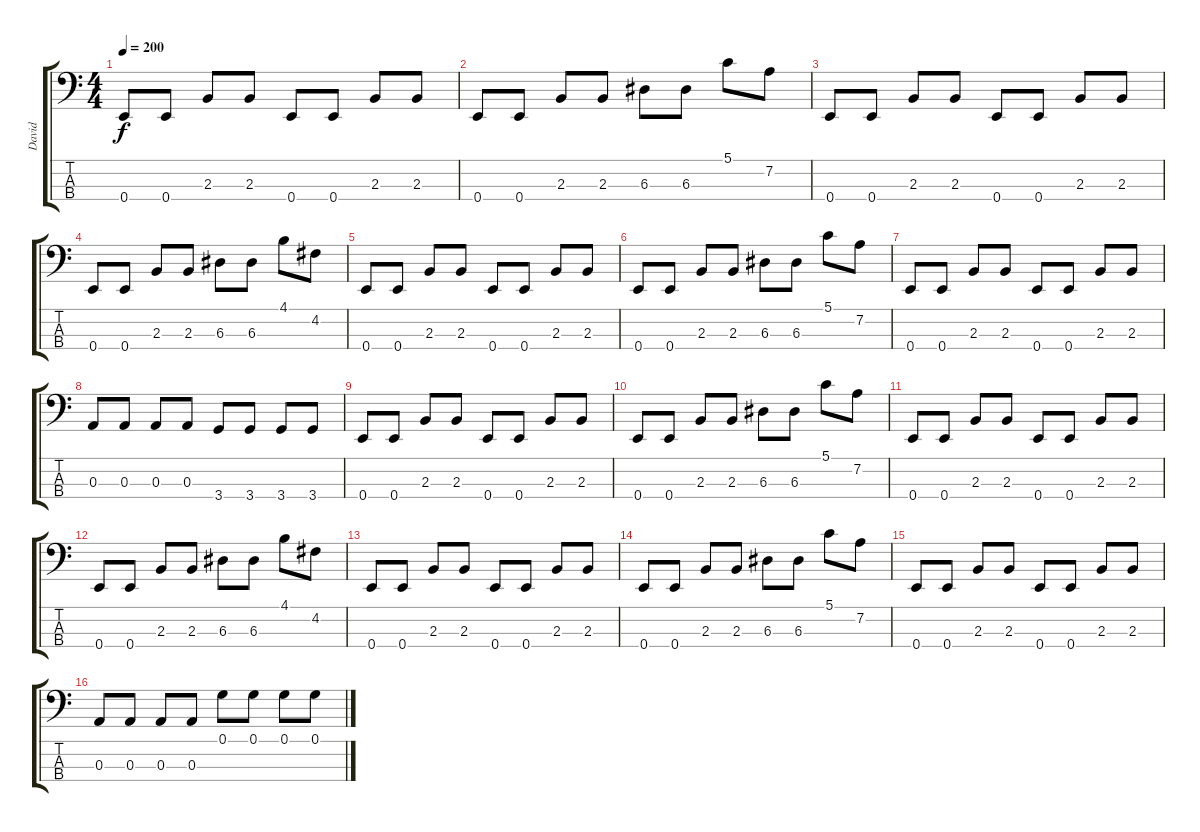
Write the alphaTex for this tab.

\track ("David" "David") {instrument electricbassfinger}
\staff {score tabs}
\tuning (G2 D2 A1 E1) {hide}
\ts (4 4)
\tempo 200
\clef f4
\ks c
0.4.8{dy f} 0.4.8 2.3.8 2.3.8 0.4.8 0.4.8 2.3.8 2.3.8 |
0.4.8 0.4.8 2.3.8 2.3.8 6.3.8 6.3.8 5.1.8 7.2.8 |
0.4.8 0.4.8 2.3.8 2.3.8 0.4.8 0.4.8 2.3.8 2.3.8 |
0.4.8 0.4.8 2.3.8 2.3.8 6.3.8 6.3.8 4.1.8 4.2.8 |
0.4.8 0.4.8 2.3.8 2.3.8 0.4.8 0.4.8 2.3.8 2.3.8 |
0.4.8 0.4.8 2.3.8 2.3.8 6.3.8 6.3.8 5.1.8 7.2.8 |
0.4.8 0.4.8 2.3.8 2.3.8 0.4.8 0.4.8 2.3.8 2.3.8 |
0.3.8 0.3.8 0.3.8 0.3.8 3.4.8 3.4.8 3.4.8 3.4.8 |
0.4.8 0.4.8 2.3.8 2.3.8 0.4.8 0.4.8 2.3.8 2.3.8 |
0.4.8 0.4.8 2.3.8 2.3.8 6.3.8 6.3.8 5.1.8 7.2.8 |
0.4.8 0.4.8 2.3.8 2.3.8 0.4.8 0.4.8 2.3.8 2.3.8 |
0.4.8 0.4.8 2.3.8 2.3.8 6.3.8 6.3.8 4.1.8 4.2.8 |
0.4.8 0.4.8 2.3.8 2.3.8 0.4.8 0.4.8 2.3.8 2.3.8 |
0.4.8 0.4.8 2.3.8 2.3.8 6.3.8 6.3.8 5.1.8 7.2.8 |
0.4.8 0.4.8 2.3.8 2.3.8 0.4.8 0.4.8 2.3.8 2.3.8 |
0.3.8 0.3.8 0.3.8 0.3.8 0.1.8 0.1.8 0.1.8 0.1.8
